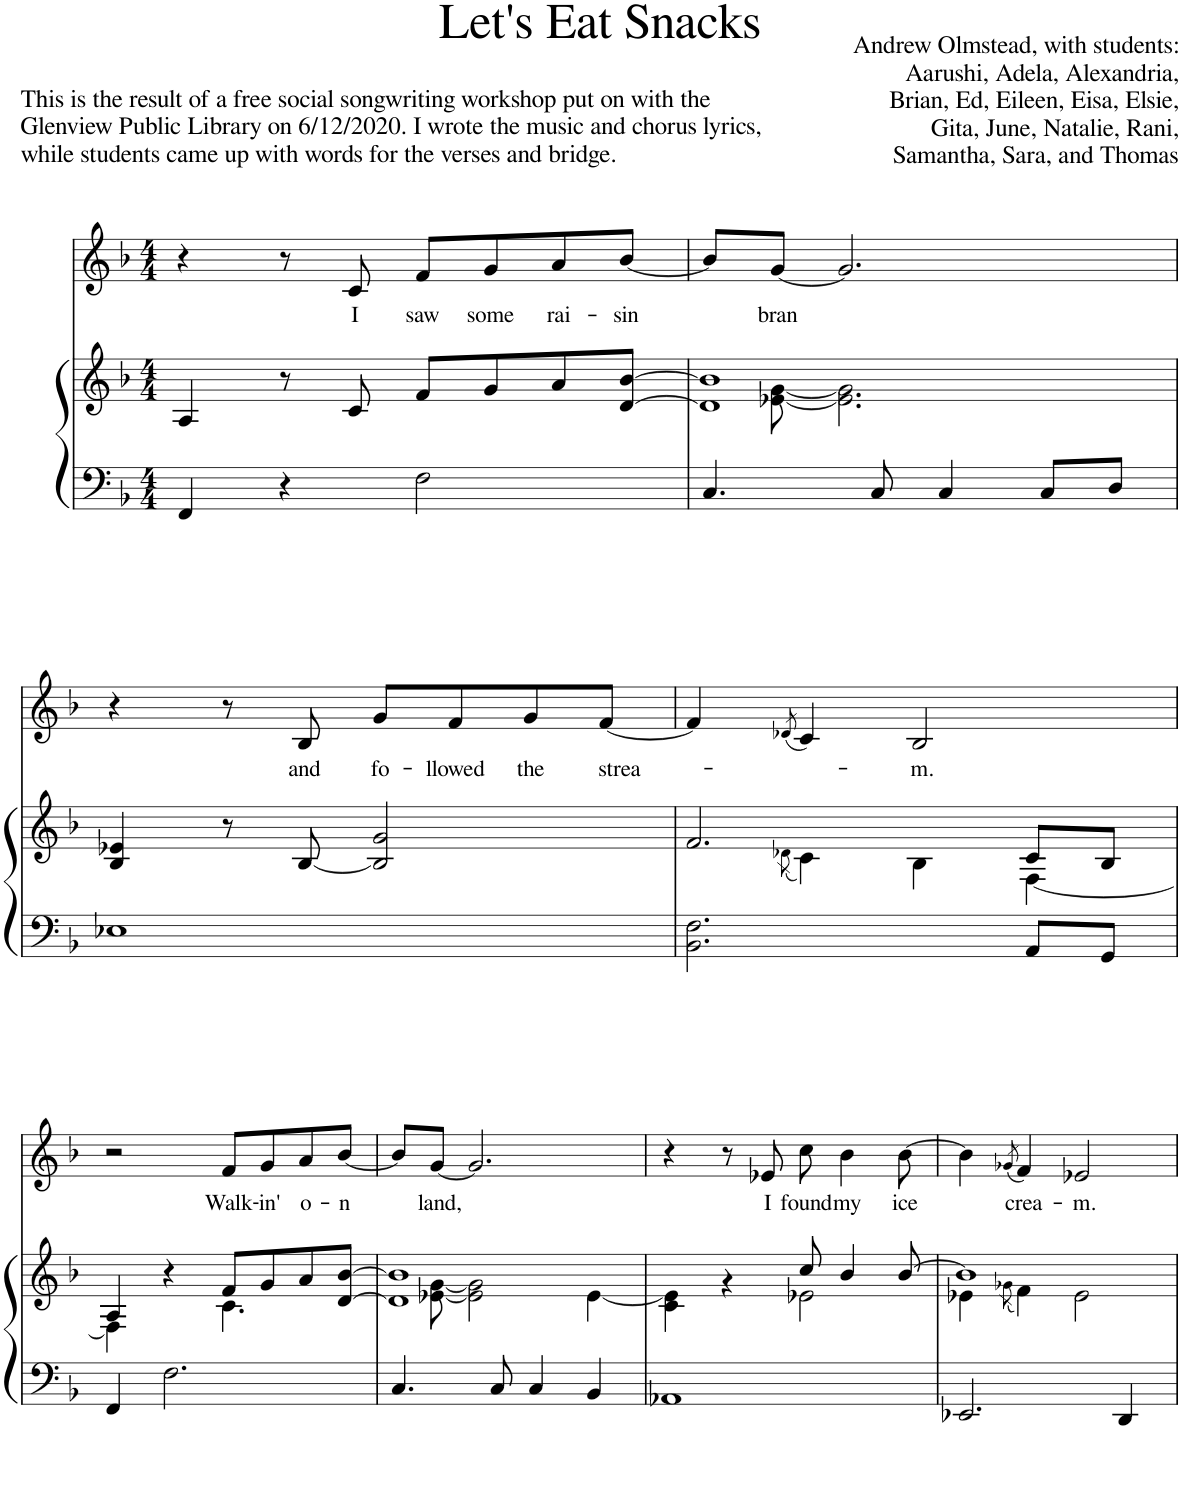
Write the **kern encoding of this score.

**kern	**kern	**kern	**text
*part2	*part2	*part1	*part1
*staff3	*staff2	*staff1	*staff1
*I"Piano	*	*I"Voice	*
*I'Pno	*	*	*
*clefF4	*clefG2	*clefG2	*
*k[b-]	*k[b-]	*k[b-]	*
*M4/4	*M4/4	*M4/4	*
=1	=1	=1	=1
4FF/	4A/	4r	.
4r	8r	8r	.
!	!	!	!LO:LY:b
.	8c/	8c/	I
!	!	!	!LO:LY:b
2F\	8f/L	8f/L	saw
!	!	!	!LO:LY:b
.	8g/	8g/	some
!	!	!	!LO:LY:b
.	8a/	8a/	rai-
!	!	!	!LO:LY:b
.	[8d/ [8b-/J	[8b-/J	-sin
=2	=2	=2	=2
*	*^	*	*
4.C/	1d] 1b-]	8ryy	8b-/L]	.
!	!	!	!	!LO:LY:b
.	.	[8e-X\ [8g\	[8g/J	bran
.	.	2.e-\] 2.g\]	2.g/]	.
8C/	.	.	.	.
4C/	.	.	.	.
8C/L	.	.	.	.
8D/J	.	.	.	.
*	*v	*v	*	*
!!LO:LB:g=z
=3	=3	=3	=3
1E-X	4B-/ 4e-X/	4r	.
.	8r	8r	.
!	!	!	!LO:LY:b
.	[8B-/	8B-/	and
!	!	!	!LO:LY:b
.	2B-/] 2g/	8g/L	fo-
!	!	!	!LO:LY:b
.	.	8f/	-llowed
!	!	!	!LO:LY:b
.	.	8g/	the
!	!	!	!LO:LY:b
.	.	[8f/J	strea-
=4	=4	=4	=4
*	*^	*	*
2.BB-\ 2.F\	2.f/	4ryy	4f/]	.
.	.	(8qd-X\	(8qd-X/	.
.	.	4c\)	4c/)	.
!	!	!	!	!LO:LY:b
.	.	4B-\	2B-/	-m.
8AA/L	8c/L	[4F\	.	.
8GG/J	8B-/J	.	.	.
!!LO:LB:g=z
=5	=5	=5	=5	=5
4FF/	4A/	4F\]	2r	.
2.F\	4r	4ryy	.	.
!	!	!	!	!LO:LY:b
.	8f/L	4.c\	8f/L	Walk-
!	!	!	!	!LO:LY:b
.	8g/	.	8g/	-in'
!	!	!	!	!LO:LY:b
.	8a/	.	8a/	o-
!	!	!	!	!LO:LY:b
.	[8d/ [8b-/J	8ryy	[8b-/J	-n
=6	=6	=6	=6	=6
4.C/	1d] 1b-]	8ryy	8b-/L]	.
!	!	!	!	!LO:LY:b
.	.	[8e-X\ [8g\	[8g/J	land,
.	.	2e-\] 2g\]	2.g/]	.
8C/	.	.	.	.
4C/	.	.	.	.
4BB-/	.	[4e-\	.	.
=7	=7	=7	=7	=7
1AA-X	2ryy	4c\ 4e-\]	4r	.
.	.	4r	8r	.
!	!	!	!	!LO:LY:b
.	.	.	8e-X/	I
!	!	!	!	!LO:LY:b
.	8cc/	2e-X\	8cc\	found
!	!	!	!	!LO:LY:b
.	4b-/	.	4b-\	my
!	!	!	!	!LO:LY:b
.	[8b-/	.	[8b-\	ice
=8	=8	=8	=8	=8
2.EE-X/	1b-]	4e-X\	4b-\]	.
.	.	(8qg-X\	(8qg-X/	.
!	!	!	!	!LO:LY:b
.	.	4f\)	4f/)	crea-
!	!	!	!	!LO:LY:b
.	.	2e-\	2e-X/	-m.
4DD/	.	.	.	.
*	*v	*v	*	*
=	=	=	=
*-	*-	*-	*-
